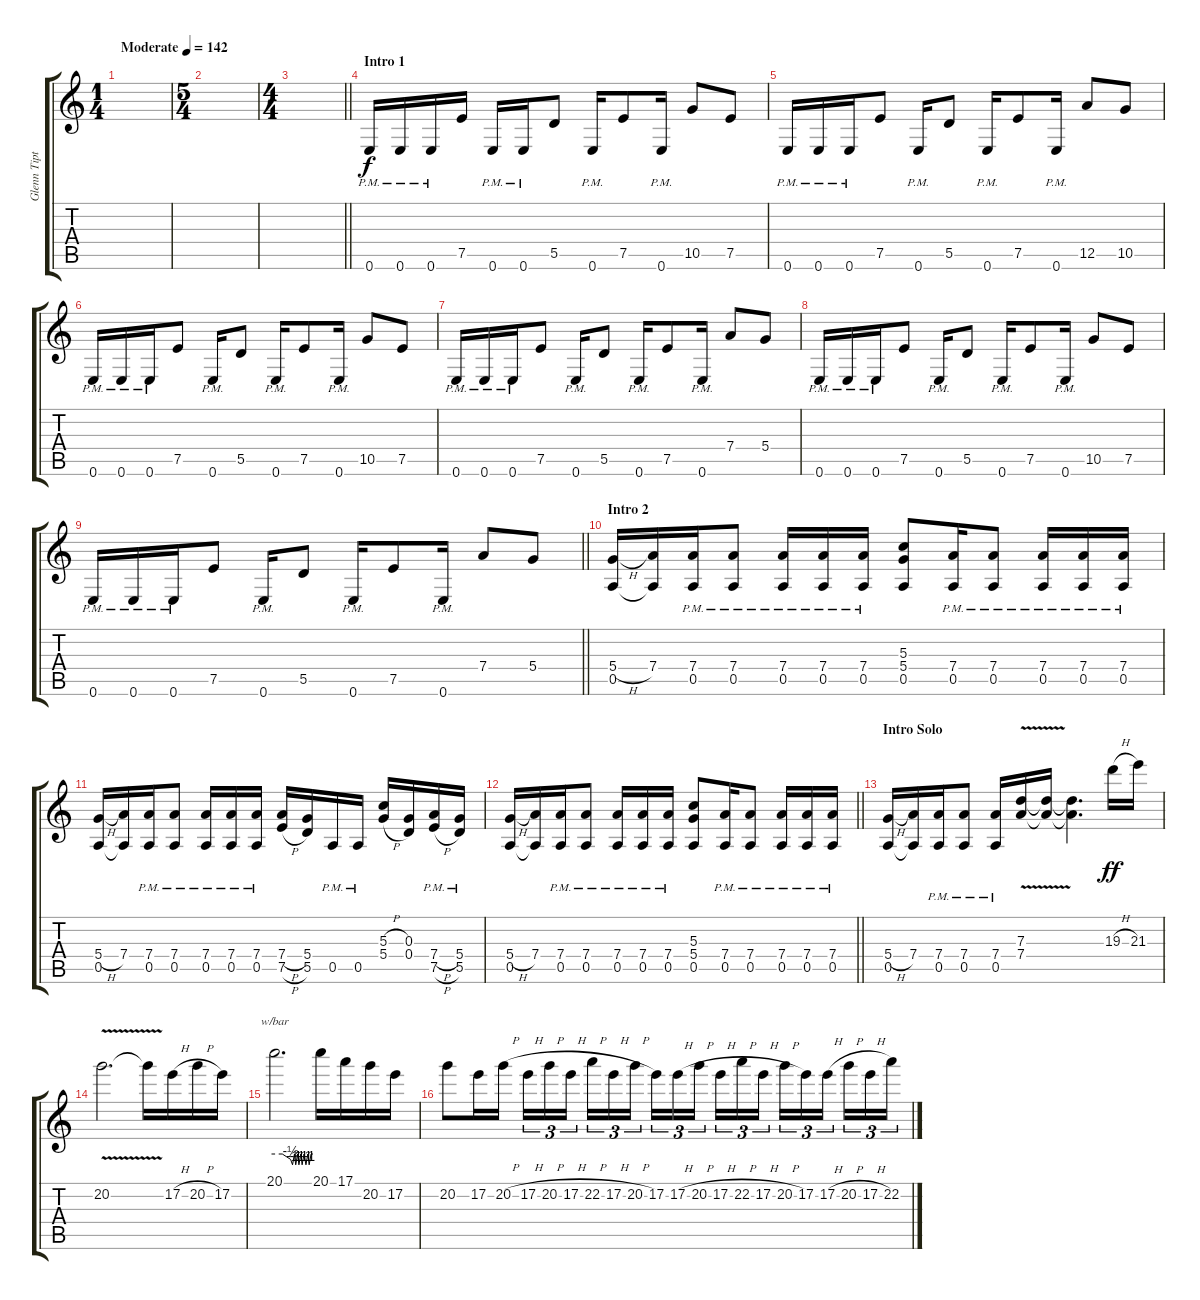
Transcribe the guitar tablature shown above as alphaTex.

\track ("Glenn Tipton" "Glenn Tipt") {instrument distortionguitar}
\staff {score tabs}
\tuning (E4 B3 G3 D3 A2 E2) {hide}
\ts (1 4)
\tempo (142 "Moderate")
\clef g2
\ks c
|
\ts (5 4)
|
\ts (4 4)
\barLineRight lightlight
|
\section ("" "Intro 1")
0.6{pm}.16{volume 16} 0.6{pm}.16 0.6{pm}.16 7.5.16 0.6{pm}.16 0.6{pm}.16 5.5.8 0.6{pm}.16 7.5.8 0.6{pm}.16 10.5.8 7.5.8 |
0.6{pm}.16 0.6{pm}.16 0.6{pm}.16 7.5.8 0.6{pm}.16 5.5.8 0.6{pm}.16 7.5.8 0.6{pm}.16 12.5.8 10.5.8 |
0.6{pm}.16{volume 14 balance 15} 0.6{pm}.16 0.6{pm}.16 7.5.8 0.6{pm}.16 5.5.8 0.6{pm}.16 7.5.8 0.6{pm}.16 10.5.8 7.5.8 |
0.6{pm}.16 0.6{pm}.16 0.6{pm}.16 7.5.8 0.6{pm}.16 5.5.8 0.6{pm}.16 7.5.8 0.6{pm}.16 7.4.8 5.4.8 |
0.6{pm}.16 0.6{pm}.16 0.6{pm}.16 7.5.8 0.6{pm}.16 5.5.8 0.6{pm}.16 7.5.8 0.6{pm}.16 10.5.8 7.5.8 |
\barLineRight lightlight
0.6{pm}.16 0.6{pm}.16 0.6{pm}.16 7.5.8 0.6{pm}.16 5.5.8 0.6{pm}.16 7.5.8 0.6{pm}.16 7.4.8 5.4.8 |
\section ("" "Intro 2")
(5.4{h} 0.5).16{volume 16} (7.4 0.5{t}).16 (7.4{pm} 0.5{pm}).16 (7.4{pm} 0.5{pm}).8 (7.4{pm} 0.5{pm}).16 (7.4{pm} 0.5{pm}).16 (7.4{pm} 0.5{pm}).16 (5.3 5.4 0.5).8 (7.4{pm} 0.5{pm}).16 (7.4{pm} 0.5{pm}).8 (7.4{pm} 0.5{pm}).16 (7.4{pm} 0.5{pm}).16 (7.4{pm} 0.5{pm}).16 |
(5.4{h} 0.5).16 (7.4 0.5{t}).16 (7.4{pm} 0.5{pm}).16 (7.4{pm} 0.5{pm}).8 (7.4{pm} 0.5{pm}).16 (7.4{pm} 0.5{pm}).16 (7.4{pm} 0.5{pm}).16 (7.4{h} 7.5{h}).16 (5.4 5.5).16 0.5{pm}.16 0.5{pm}.16 (5.3{h} 5.4{h}).16 (0.3 0.4).16 (7.4{h pm} 7.5{h pm}).16 (5.4{pm} 5.5{pm}).16 |
\barLineRight lightlight
(5.4{h} 0.5).16 (7.4 0.5{t}).16 (7.4{pm} 0.5{pm}).16 (7.4{pm} 0.5{pm}).8 (7.4{pm} 0.5{pm}).16 (7.4{pm} 0.5{pm}).16 (7.4{pm} 0.5{pm}).16 (5.3 5.4 0.5).8 (7.4{pm} 0.5{pm}).16 (7.4{pm} 0.5{pm}).8 (7.4{pm} 0.5{pm}).16 (7.4{pm} 0.5{pm}).16 (7.4{pm} 0.5{pm}).16 |
\section ("" "Intro Solo")
(5.4{h} 0.5).16 (7.4 0.5{t}).16 (7.4{pm} 0.5{pm}).16 (7.4{pm} 0.5{pm}).8 (7.4{pm} 0.5{pm}).16 (7.3{v} 7.4{v}).16 (7.3{t} 7.4{t}).16 (7.3{t} 7.4{t}).4{d} 19.3{h}.16{dy ff volume 15 balance 12} 21.3.16 |
20.2{v}.2{d} 20.2{t}.16 17.2{h}.16 20.2{h}.16 17.2.16 |
20.1.2{d tbe (custom default 0 0 12 0 25 -2 28 -4 31 0 33 -4 36 0 38 -4 41 0 43 -4 46 0 49 -4 52 0 54 -4 57 0 60 0)} 20.1.16 17.1.16 20.2.16 17.2.16 |
20.2.8 17.2.16 20.2{h}.16 17.2{h}.16{tu (3 2)} 20.2{h}.16{tu (3 2)} 17.2{h}.16{tu (3 2) beam splitsecondary} 22.2{h}.16{tu (3 2)} 17.2{h}.16{tu (3 2)} 20.2{h}.16{tu (3 2)} 17.2.16{tu (3 2)} 17.2{h}.16{tu (3 2)} 20.2{h}.16{tu (3 2) beam splitsecondary} 17.2{h}.16{tu (3 2)} 22.2{h}.16{tu (3 2)} 17.2{h}.16{tu (3 2)} 20.2{h}.16{tu (3 2)} 17.2.16{tu (3 2)} 17.2{h}.16{tu (3 2) beam splitsecondary} 20.2{h}.16{tu (3 2)} 17.2{h}.16{tu (3 2)} 22.2.16{tu (3 2)}
